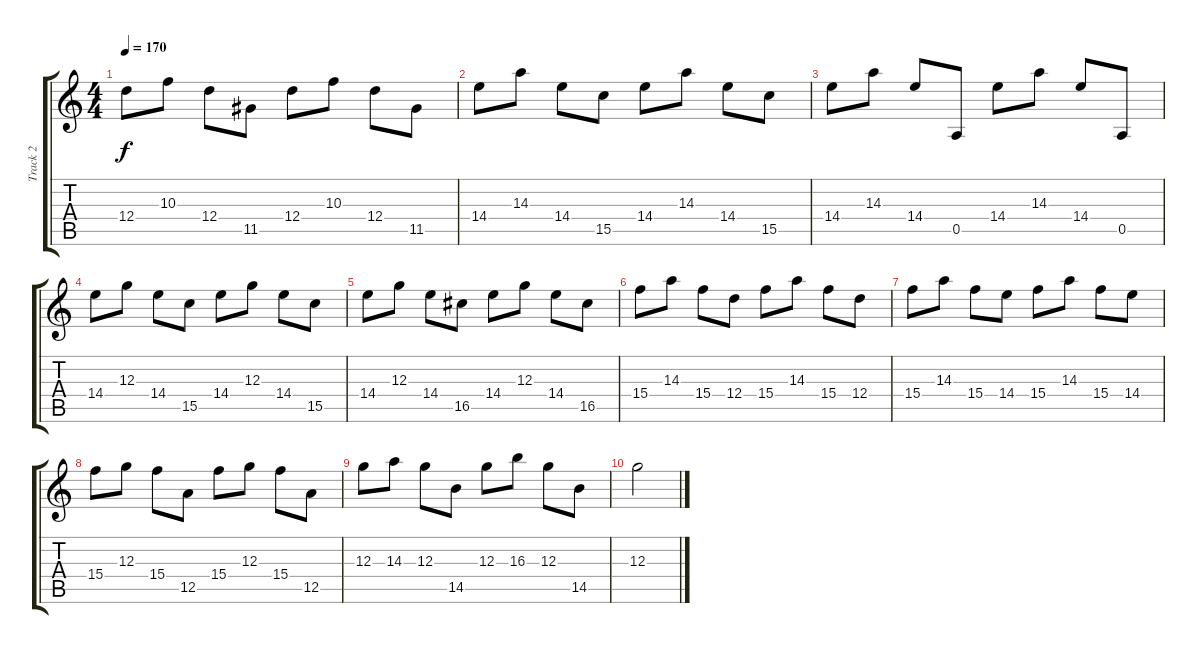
\track ("Track 2" "Track 2") {instrument overdrivenguitar}
\staff {score tabs}
\tuning (E4 B3 G3 D3 A2 E2) {hide}
\ts (4 4)
\tempo 170
\clef g2
\ks c
12.4.8{dy f} 10.3.8 12.4.8 11.5.8 12.4.8 10.3.8 12.4.8 11.5.8 |
14.4.8 14.3.8 14.4.8 15.5.8 14.4.8 14.3.8 14.4.8 15.5.8 |
14.4.8 14.3.8 14.4.8 0.5.8 14.4.8 14.3.8 14.4.8 0.5.8 |
14.4.8 12.3.8 14.4.8 15.5.8 14.4.8 12.3.8 14.4.8 15.5.8 |
14.4.8 12.3.8 14.4.8 16.5.8 14.4.8 12.3.8 14.4.8 16.5.8 |
15.4.8 14.3.8 15.4.8 12.4.8 15.4.8 14.3.8 15.4.8 12.4.8 |
15.4.8 14.3.8 15.4.8 14.4.8 15.4.8 14.3.8 15.4.8 14.4.8 |
15.4.8 12.3.8 15.4.8 12.5.8 15.4.8 12.3.8 15.4.8 12.5.8 |
12.3.8 14.3.8 12.3.8 14.5.8 12.3.8 16.3.8 12.3.8 14.5.8 |
12.3.2
